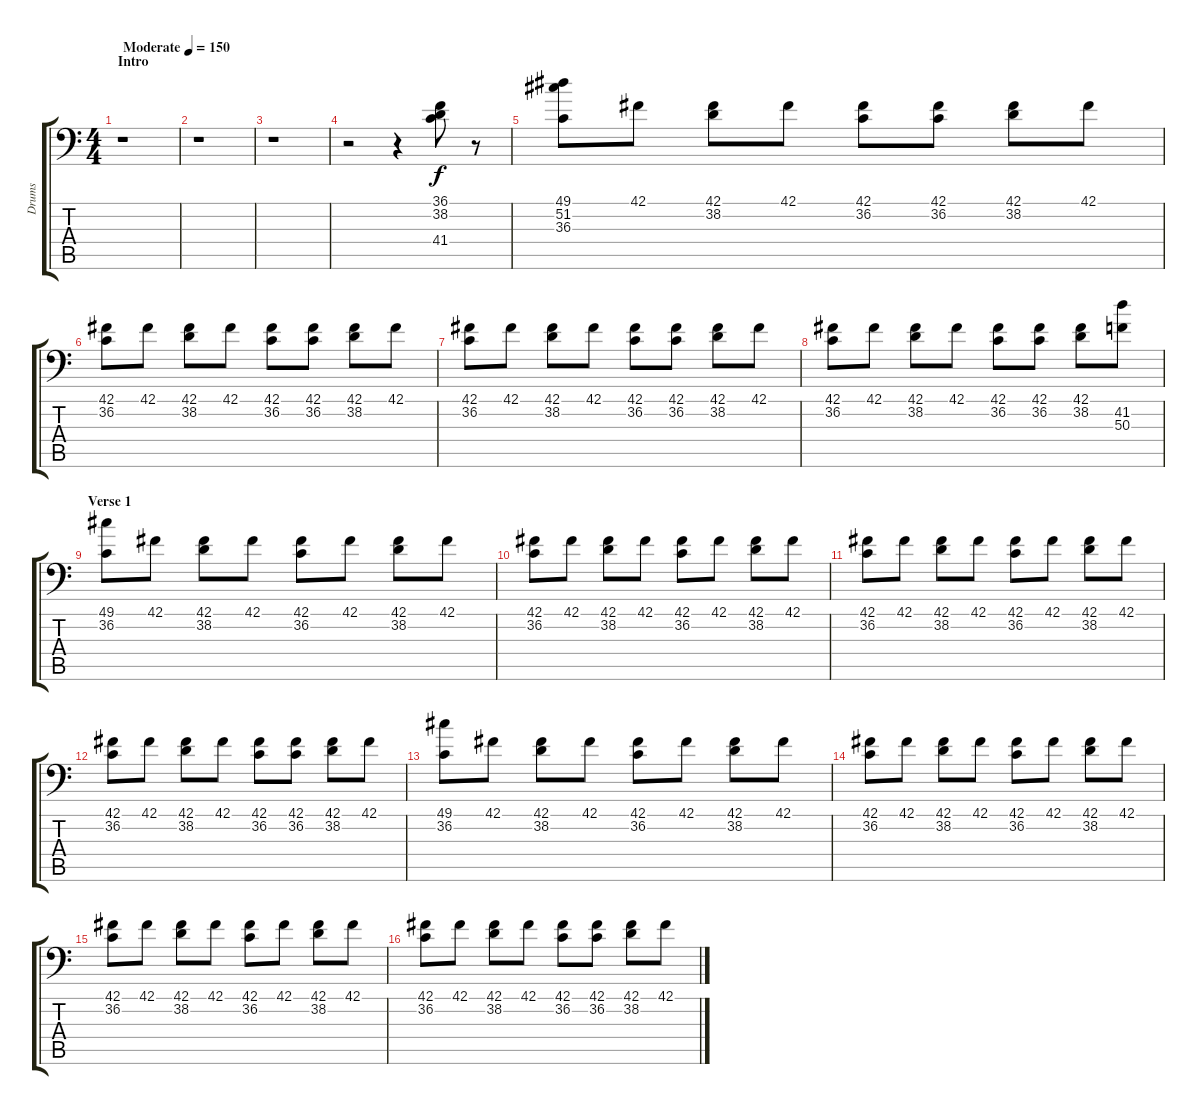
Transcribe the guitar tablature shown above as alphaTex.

\track ("Drums" "Drums") {instrument acousticgrandpiano}
\staff {score tabs}
\tuning (C-1 C-1 C-1 C-1 C-1 C-1) {hide}
\ts (4 4)
\section ("" "Intro")
\tempo (150 "Moderate")
\clef f4
\ks c
r.1{dy f instrument acousticgrandpiano} |
r.1 |
r.1 |
r.2 r.4 (36.1 38.2 41.4).8 r.8 |
(49.1 51.2 36.3).8 42.1.8 (42.1 38.2).8 42.1.8 (42.1 36.2).8 (42.1 36.2).8 (42.1 38.2).8 42.1.8 |
(42.1 36.2).8 42.1.8 (42.1 38.2).8 42.1.8 (42.1 36.2).8 (42.1 36.2).8 (42.1 38.2).8 42.1.8 |
(42.1 36.2).8 42.1.8 (42.1 38.2).8 42.1.8 (42.1 36.2).8 (42.1 36.2).8 (42.1 38.2).8 42.1.8 |
(42.1 36.2).8 42.1.8 (42.1 38.2).8 42.1.8 (42.1 36.2).8 (42.1 36.2).8 (42.1 38.2).8 (41.2 50.3).8 |
\section ("" "Verse 1")
(49.1 36.2).8 42.1.8 (42.1 38.2).8 42.1.8 (42.1 36.2).8 42.1.8 (42.1 38.2).8 42.1.8 |
(42.1 36.2).8 42.1.8 (42.1 38.2).8 42.1.8 (42.1 36.2).8 42.1.8 (42.1 38.2).8 42.1.8 |
(42.1 36.2).8 42.1.8 (42.1 38.2).8 42.1.8 (42.1 36.2).8 42.1.8 (42.1 38.2).8 42.1.8 |
(42.1 36.2).8 42.1.8 (42.1 38.2).8 42.1.8 (42.1 36.2).8 (42.1 36.2).8 (42.1 38.2).8 42.1.8 |
(49.1 36.2).8 42.1.8 (42.1 38.2).8 42.1.8 (42.1 36.2).8 42.1.8 (42.1 38.2).8 42.1.8 |
(42.1 36.2).8 42.1.8 (42.1 38.2).8 42.1.8 (42.1 36.2).8 42.1.8 (42.1 38.2).8 42.1.8 |
(42.1 36.2).8 42.1.8 (42.1 38.2).8 42.1.8 (42.1 36.2).8 42.1.8 (42.1 38.2).8 42.1.8 |
(42.1 36.2).8 42.1.8 (42.1 38.2).8 42.1.8 (42.1 36.2).8 (42.1 36.2).8 (42.1 38.2).8 42.1.8
